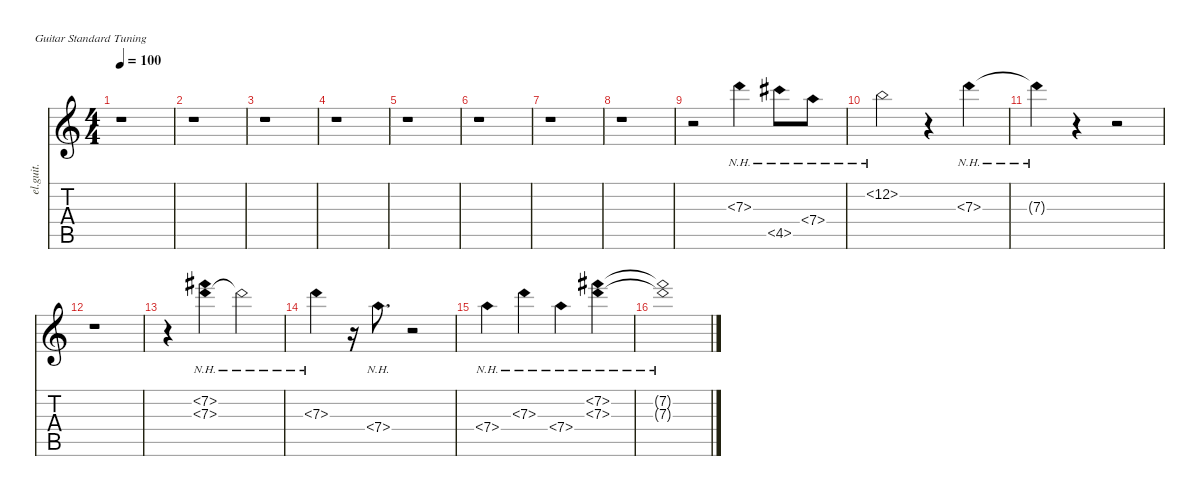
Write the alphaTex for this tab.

\defaultSystemsLayout 4
\hideDynamics
\bracketExtendMode nobrackets
\otherSystemsTrackNameOrientation horizontal
\track ("Clean" "el.guit.") {instrument electricguitarclean}
\staff {score tabs}
\tuning (E4 B3 G3 D3 A2 E2)
\ts (4 4)
\tempo 100
\clef g2
\ks c
r.1{dy f beam Down} |
r.1{beam Down} |
r.1{beam Down} |
r.1{beam Down} |
r.1{beam Down} |
r.1{beam Down} |
r.1{beam Down} |
r.1{beam Down} |
r.2{beam Down} 7.3{nh}.4{beam Down} 4.5{nh acc #}.8{beam Down} 7.4{nh}.8{beam Down} |
12.2{nh}.2{beam Down} r.4{beam Down} 7.3{nh}.4{beam Down} |
7.3{nh t}.4{beam Down} r.4{beam Down} r.2{beam Down} |
r.1{beam Down} |
r.4{beam Down} (7.2{nh acc #} 7.3{nh}).4{beam Down} 7.3{nh t}.2{beam Down} |
7.3{nh}.4{beam Down} r.16{beam Down} 7.4{nh}.8{d beam Down} r.2{beam Down} |
7.4{nh}.4{beam Down} 7.3{nh}.4{beam Down} 7.4{nh}.4{beam Down} (7.2{nh acc #} 7.3{nh}).4{beam Down} |
(7.2{nh t acc #} 7.3{nh t}).1{beam Down}
